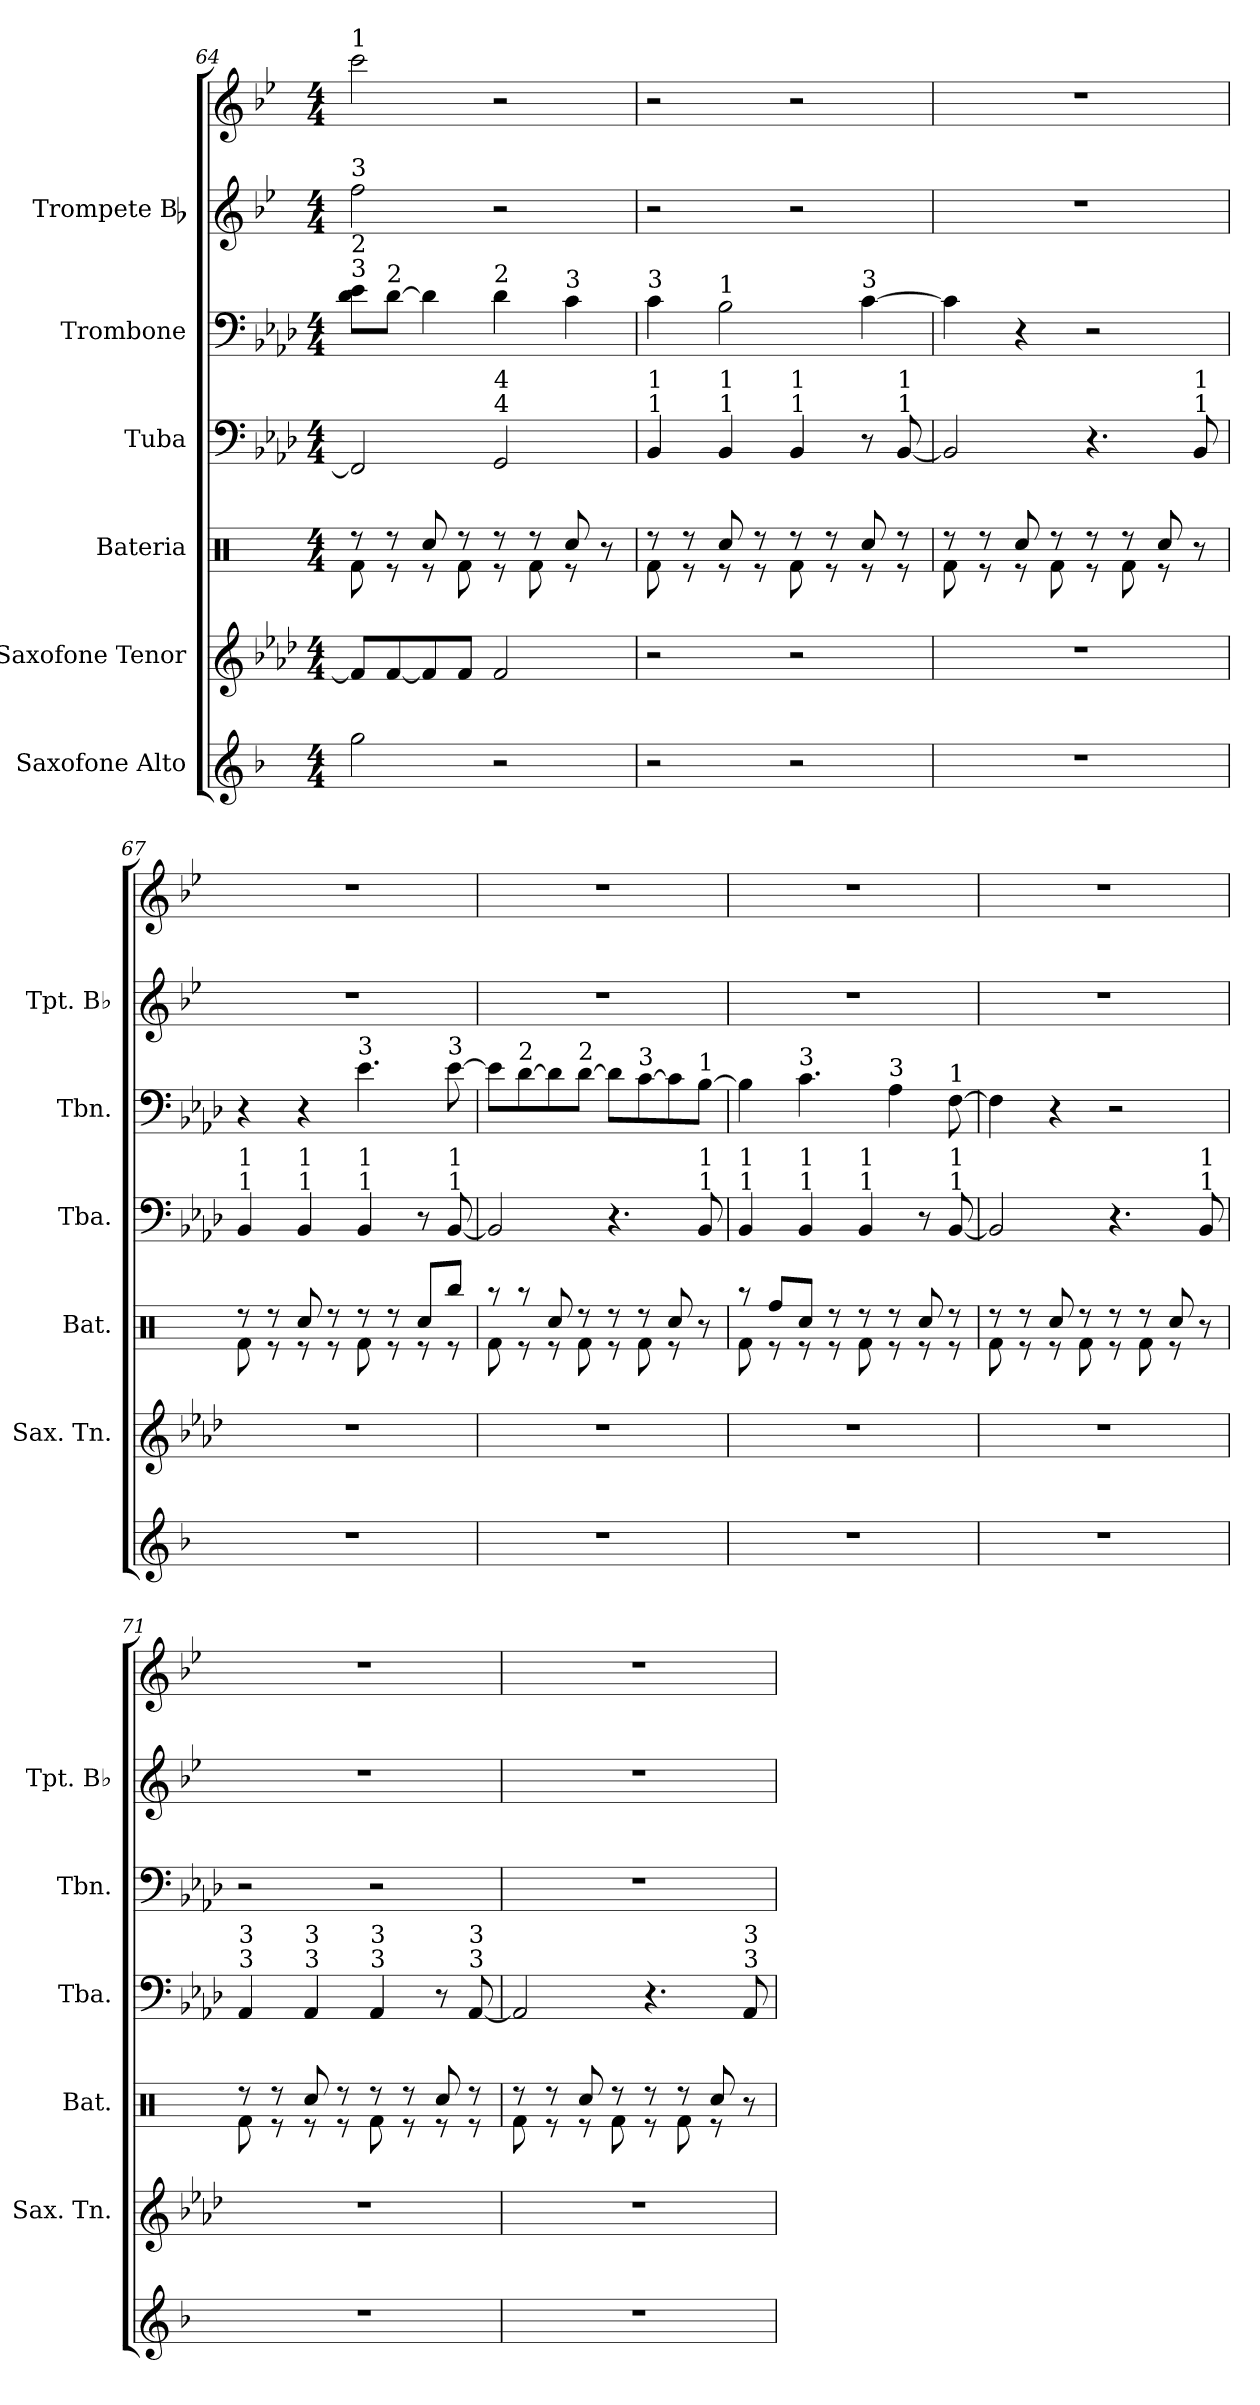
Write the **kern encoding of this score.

**kern	**kern	**kern	**kern	**kern	**kern	**kern
*part6	*part5	*part4	*part3	*part2	*part1	*part1
*staff7	*staff6	*staff5	*staff4	*staff3	*staff2	*staff1
*I"Saxofone Alto	*I"Saxofone Tenor	*I"Bateria	*I"Tuba	*I"Trombone	*I"Trompete Bb	*
*	*I'Sax. Tn.	*I'Bat.	*I'Tba.	*I'Tbn.	*I'Tpt. Bb	*
*clefG2	*clefG2	*clefX	*clefF4	*clefF4	*clefG2	*clefG2
*ITrd5c9	*ITrd8c14	*	*	*	*ITrd1c2	*ITrd1c2
*k[b-e-a-d-]	*k[b-e-a-d-]	*k[]	*k[b-e-a-d-]	*k[b-e-a-d-]	*k[b-e-a-d-]	*k[b-e-a-d-]
*M4/4	*M4/4	*M4/4	*M4/4	*M4/4	*M4/4	*M4/4
=64	=64	=64	=64	=64	=64	=64
*	*	*^	*	*	*	*
!	!	!	!	!	!	!	!LO:TX:a:t=1
!	!	!	!	!	!	!LO:TX:a:t=3	!
!	!	!	!	!	!LO:TX:a:t=3	!	!
!	!	!	!	!	!LO:TX:a:t=2	!	!
2b-\	8F/L]	8r	8Rf\	2FF/]	8d-\ 8e-\L	2ee-\	2bb-\
!	!	!	!	!	!LO:TX:a:t=2	!	!
.	[8F/	8r	8r	.	[8d-\J	.	.
.	8F/]	8Rcc/	8r	.	4d-\]	.	.
.	8F/J	8r	8Rf\	.	.	.	.
!	!	!	!	!	!LO:TX:a:t=2	!	!
!	!	!	!	!LO:TX:a:t=4	!	!	!
!	!	!	!	!LO:TX:a:t=4	!	!	!
2r	2F/	8r	8r	2GG/	4d-\	2r	2r
.	.	8r	8Rf\	.	.	.	.
!	!	!	!	!	!LO:TX:a:t=3	!	!
.	.	8Rcc/	8r	.	4c\	.	.
.	.	8ryy	8r	.	.	.	.
!!LO:PB:g=z
=65	=65	=65	=65	=65	=65	=65	=65
!	!	!	!	!	!LO:TX:a:t=3	!	!
!	!	!	!	!LO:TX:a:t=1	!	!	!
!	!	!	!	!LO:TX:a:t=1	!	!	!
2r	2r	8r	8Rf\	4BB-/	4c\	2r	2r
.	.	8r	8r	.	.	.	.
!	!	!	!	!	!LO:TX:a:t=1	!	!
!	!	!	!	!LO:TX:a:t=1	!	!	!
!	!	!	!	!LO:TX:a:t=1	!	!	!
.	.	8Rcc/	8r	4BB-/	2B-\	.	.
.	.	8r	8r	.	.	.	.
!	!	!	!	!LO:TX:a:t=1	!	!	!
!	!	!	!	!LO:TX:a:t=1	!	!	!
2r	2r	8r	8Rf\	4BB-/	.	2r	2r
.	.	8r	8r	.	.	.	.
!	!	!	!	!	!LO:TX:a:t=3	!	!
.	.	8Rcc/	8r	8r	[4c\	.	.
!	!	!	!	!LO:TX:a:t=1	!	!	!
!	!	!	!	!LO:TX:a:t=1	!	!	!
.	.	8r	8r	[8BB-/	.	.	.
=66	=66	=66	=66	=66	=66	=66	=66
1r	1r	8r	8Rf\	2BB-/]	4c\]	1r	1r
.	.	8r	8r	.	.	.	.
.	.	8Rcc/	8r	.	4r	.	.
.	.	8r	8Rf\	.	.	.	.
.	.	8r	8r	4.r	2r	.	.
.	.	8r	8Rf\	.	.	.	.
.	.	8Rcc/	8r	.	.	.	.
!	!	!	!	!LO:TX:a:t=1	!	!	!
!	!	!	!	!LO:TX:a:t=1	!	!	!
.	.	8ryy	8r	8BB-/	.	.	.
=67	=67	=67	=67	=67	=67	=67	=67
!	!	!	!	!LO:TX:a:t=1	!	!	!
!	!	!	!	!LO:TX:a:t=1	!	!	!
1r	1r	8r	8Rf\	4BB-/	4r	1r	1r
.	.	8r	8r	.	.	.	.
!	!	!	!	!LO:TX:a:t=1	!	!	!
!	!	!	!	!LO:TX:a:t=1	!	!	!
.	.	8Rcc/	8r	4BB-/	4r	.	.
.	.	8r	8r	.	.	.	.
!	!	!	!	!	!LO:TX:a:t=3	!	!
!	!	!	!	!LO:TX:a:t=1	!	!	!
!	!	!	!	!LO:TX:a:t=1	!	!	!
.	.	8r	8Rf\	4BB-/	4.e-\	.	.
.	.	8r	8r	.	.	.	.
.	.	8Rcc/L	8r	8r	.	.	.
!	!	!	!	!	!LO:TX:a:t=3	!	!
!	!	!	!	!LO:TX:a:t=1	!	!	!
!	!	!	!	!LO:TX:a:t=1	!	!	!
.	.	8Rbb/J	8r	[8BB-/	[8e-\	.	.
=68	=68	=68	=68	=68	=68	=68	=68
1r	1r	8r	8Rf\	2BB-/]	8e-\L]	1r	1r
!	!	!	!	!	!LO:TX:a:t=2	!	!
.	.	8r	8r	.	[8d-\	.	.
.	.	8Rcc/	8r	.	8d-\]	.	.
!	!	!	!	!	!LO:TX:a:t=2	!	!
.	.	8r	8Rf\	.	[8d-\J	.	.
.	.	8r	8r	4.r	8d-\L]	.	.
!	!	!	!	!	!LO:TX:a:t=3	!	!
.	.	8r	8Rf\	.	[8c\	.	.
.	.	8Rcc/	8r	.	8c\]	.	.
!	!	!	!	!	!LO:TX:a:t=1	!	!
!	!	!	!	!LO:TX:a:t=1	!	!	!
!	!	!	!	!LO:TX:a:t=1	!	!	!
.	.	8ryy	8r	8BB-/	[8B-\J	.	.
!!LO:PB:g=z
=69	=69	=69	=69	=69	=69	=69	=69
!	!	!	!	!LO:TX:a:t=1	!	!	!
!	!	!	!	!LO:TX:a:t=1	!	!	!
1r	1r	8r	8Rf\	4BB-/	4B-\]	1r	1r
.	.	8Rff/L	8r	.	.	.	.
!	!	!	!	!	!LO:TX:a:t=3	!	!
!	!	!	!	!LO:TX:a:t=1	!	!	!
!	!	!	!	!LO:TX:a:t=1	!	!	!
.	.	8Rcc/J	8r	4BB-/	4.c\	.	.
.	.	8r	8r	.	.	.	.
!	!	!	!	!LO:TX:a:t=1	!	!	!
!	!	!	!	!LO:TX:a:t=1	!	!	!
.	.	8r	8Rf\	4BB-/	.	.	.
!	!	!	!	!	!LO:TX:a:t=3	!	!
.	.	8r	8r	.	4A-\	.	.
.	.	8Rcc/	8r	8r	.	.	.
!	!	!	!	!	!LO:TX:a:t=1	!	!
!	!	!	!	!LO:TX:a:t=1	!	!	!
!	!	!	!	!LO:TX:a:t=1	!	!	!
.	.	8r	8r	[8BB-/	[8F\	.	.
=70	=70	=70	=70	=70	=70	=70	=70
1r	1r	8r	8Rf\	2BB-/]	4F\]	1r	1r
.	.	8r	8r	.	.	.	.
.	.	8Rcc/	8r	.	4r	.	.
.	.	8r	8Rf\	.	.	.	.
.	.	8r	8r	4.r	2r	.	.
.	.	8r	8Rf\	.	.	.	.
.	.	8Rcc/	8r	.	.	.	.
!	!	!	!	!LO:TX:a:t=1	!	!	!
!	!	!	!	!LO:TX:a:t=1	!	!	!
.	.	8ryy	8r	8BB-/	.	.	.
=71	=71	=71	=71	=71	=71	=71	=71
!	!	!	!	!LO:TX:a:t=3	!	!	!
!	!	!	!	!LO:TX:a:t=3	!	!	!
1r	1r	8r	8Rf\	4AA-/	2r	1r	1r
.	.	8r	8r	.	.	.	.
!	!	!	!	!LO:TX:a:t=3	!	!	!
!	!	!	!	!LO:TX:a:t=3	!	!	!
.	.	8Rcc/	8r	4AA-/	.	.	.
.	.	8r	8r	.	.	.	.
!	!	!	!	!LO:TX:a:t=3	!	!	!
!	!	!	!	!LO:TX:a:t=3	!	!	!
.	.	8r	8Rf\	4AA-/	2r	.	.
.	.	8r	8r	.	.	.	.
.	.	8Rcc/	8r	8r	.	.	.
!	!	!	!	!LO:TX:a:t=3	!	!	!
!	!	!	!	!LO:TX:a:t=3	!	!	!
.	.	8r	8r	[8AA-/	.	.	.
=72	=72	=72	=72	=72	=72	=72	=72
1r	1r	8r	8Rf\	2AA-/]	1r	1r	1r
.	.	8r	8r	.	.	.	.
.	.	8Rcc/	8r	.	.	.	.
.	.	8r	8Rf\	.	.	.	.
.	.	8r	8r	4.r	.	.	.
.	.	8r	8Rf\	.	.	.	.
.	.	8Rcc/	8r	.	.	.	.
!	!	!	!	!LO:TX:a:t=3	!	!	!
!	!	!	!	!LO:TX:a:t=3	!	!	!
.	.	8ryy	8r	8AA-/	.	.	.
*	*	*v	*v	*	*	*	*
=	=	=	=	=	=	=
*-	*-	*-	*-	*-	*-	*-
